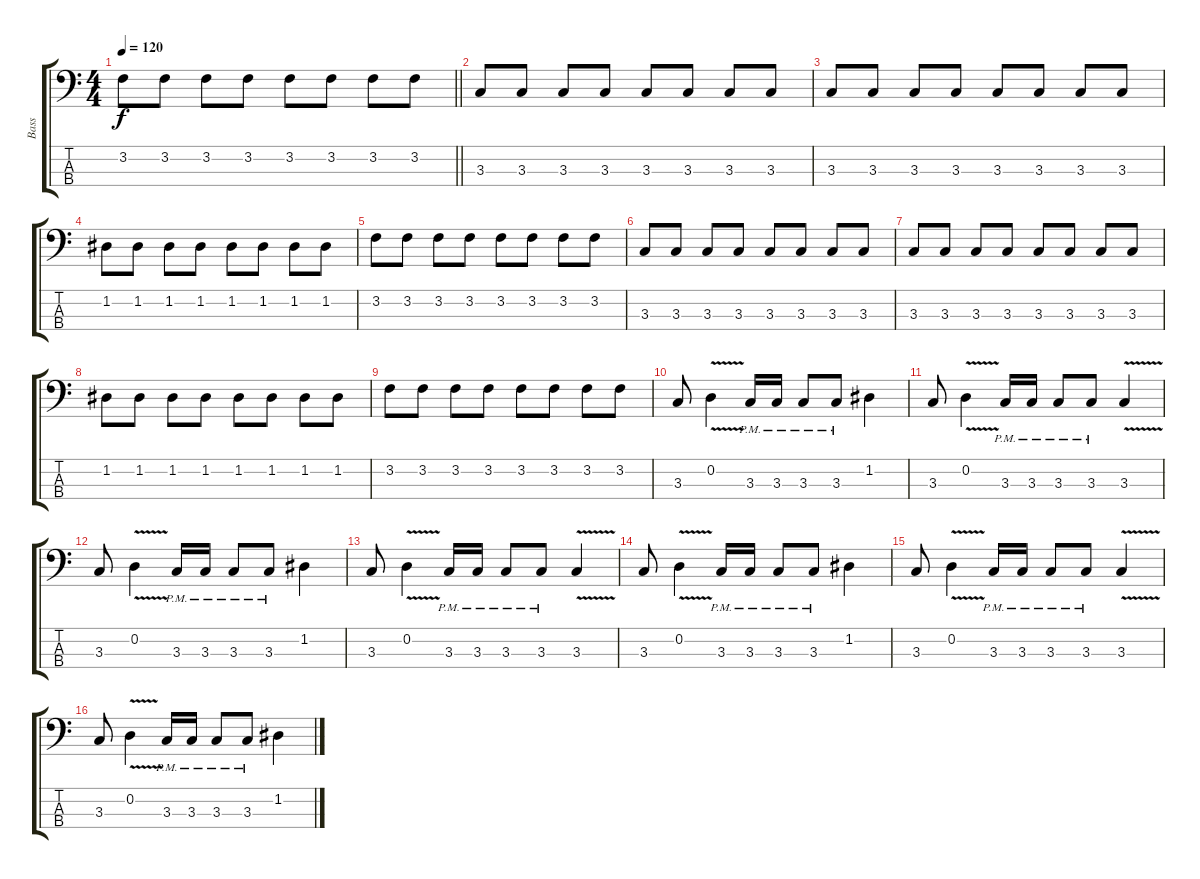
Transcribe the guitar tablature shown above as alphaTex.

\track ("Bass" "Bass") {instrument electricbassfinger}
\staff {score tabs}
\tuning (G2 D2 A1 E1) {hide}
\ts (4 4)
\tempo 120
\clef f4
\barLineRight lightlight
\ks c
3.2.8{dy f} 3.2.8 3.2.8 3.2.8 3.2.8 3.2.8 3.2.8 3.2.8 |
3.3.8 3.3.8 3.3.8 3.3.8 3.3.8 3.3.8 3.3.8 3.3.8 |
3.3.8 3.3.8 3.3.8 3.3.8 3.3.8 3.3.8 3.3.8 3.3.8 |
1.2.8 1.2.8 1.2.8 1.2.8 1.2.8 1.2.8 1.2.8 1.2.8 |
3.2.8 3.2.8 3.2.8 3.2.8 3.2.8 3.2.8 3.2.8 3.2.8 |
3.3.8 3.3.8 3.3.8 3.3.8 3.3.8 3.3.8 3.3.8 3.3.8 |
3.3.8 3.3.8 3.3.8 3.3.8 3.3.8 3.3.8 3.3.8 3.3.8 |
1.2.8 1.2.8 1.2.8 1.2.8 1.2.8 1.2.8 1.2.8 1.2.8 |
3.2.8 3.2.8 3.2.8 3.2.8 3.2.8 3.2.8 3.2.8 3.2.8 |
3.3.8 0.2{v}.4 3.3{pm}.16 3.3{pm}.16 3.3{pm}.8 3.3{pm}.8 1.2.4 |
3.3.8 0.2{v}.4 3.3{pm}.16 3.3{pm}.16 3.3{pm}.8 3.3{pm}.8 3.3{v}.4 |
3.3.8 0.2{v}.4 3.3{pm}.16 3.3{pm}.16 3.3{pm}.8 3.3{pm}.8 1.2.4 |
3.3.8 0.2{v}.4 3.3{pm}.16 3.3{pm}.16 3.3{pm}.8 3.3{pm}.8 3.3{v}.4 |
3.3.8 0.2{v}.4 3.3{pm}.16 3.3{pm}.16 3.3{pm}.8 3.3{pm}.8 1.2.4 |
3.3.8 0.2{v}.4 3.3{pm}.16 3.3{pm}.16 3.3{pm}.8 3.3{pm}.8 3.3{v}.4 |
3.3.8 0.2{v}.4 3.3{pm}.16 3.3{pm}.16 3.3{pm}.8 3.3{pm}.8 1.2.4
